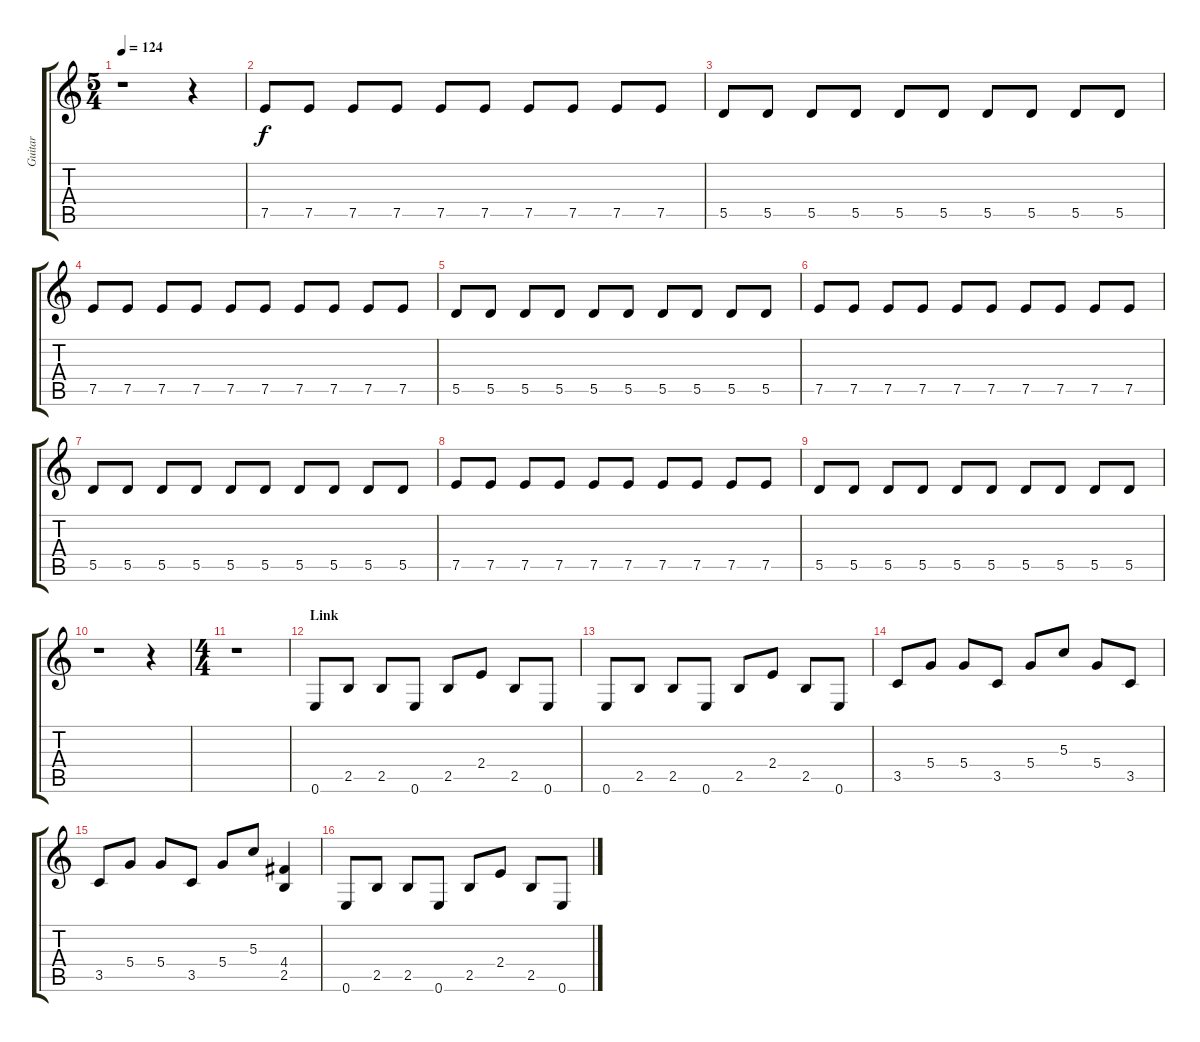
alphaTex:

\track ("Guitar" "Guitar") {instrument acousticguitarnylon}
\staff {score tabs}
\tuning (E4 B3 G3 D3 A2 E2) {hide}
\ts (5 4)
\tempo 124
\clef g2
\ks c
r.1{dy f} r.4 |
\section ("" "")
7.5.8{volume 16 balance 4 instrument distortionguitar} 7.5.8 7.5.8 7.5.8 7.5.8 7.5.8 7.5.8 7.5.8 7.5.8 7.5.8 |
5.5.8 5.5.8 5.5.8 5.5.8 5.5.8 5.5.8 5.5.8 5.5.8 5.5.8 5.5.8 |
7.5.8 7.5.8 7.5.8 7.5.8 7.5.8 7.5.8 7.5.8 7.5.8 7.5.8 7.5.8 |
5.5.8 5.5.8 5.5.8 5.5.8 5.5.8 5.5.8 5.5.8 5.5.8 5.5.8 5.5.8 |
7.5.8 7.5.8 7.5.8 7.5.8 7.5.8 7.5.8 7.5.8 7.5.8 7.5.8 7.5.8 |
5.5.8 5.5.8 5.5.8 5.5.8 5.5.8 5.5.8 5.5.8 5.5.8 5.5.8 5.5.8 |
7.5.8 7.5.8 7.5.8 7.5.8 7.5.8 7.5.8 7.5.8 7.5.8 7.5.8 7.5.8 |
5.5.8 5.5.8 5.5.8 5.5.8 5.5.8 5.5.8 5.5.8 5.5.8 5.5.8 5.5.8 |
\section ("" "")
r.1 r.4 |
\ts (4 4)
r.1 |
\section ("" "Link")
0.6.8{instrument distortionguitar} 2.5.8 2.5.8 0.6.8 2.5.8 2.4.8 2.5.8 0.6.8 |
0.6.8 2.5.8 2.5.8 0.6.8 2.5.8 2.4.8 2.5.8 0.6.8 |
3.5.8 5.4.8 5.4.8 3.5.8 5.4.8 5.3.8 5.4.8 3.5.8 |
3.5.8 5.4.8 5.4.8 3.5.8 5.4.8 5.3.8 (4.4 2.5).4 |
0.6.8{instrument distortionguitar} 2.5.8 2.5.8 0.6.8 2.5.8 2.4.8 2.5.8 0.6.8
